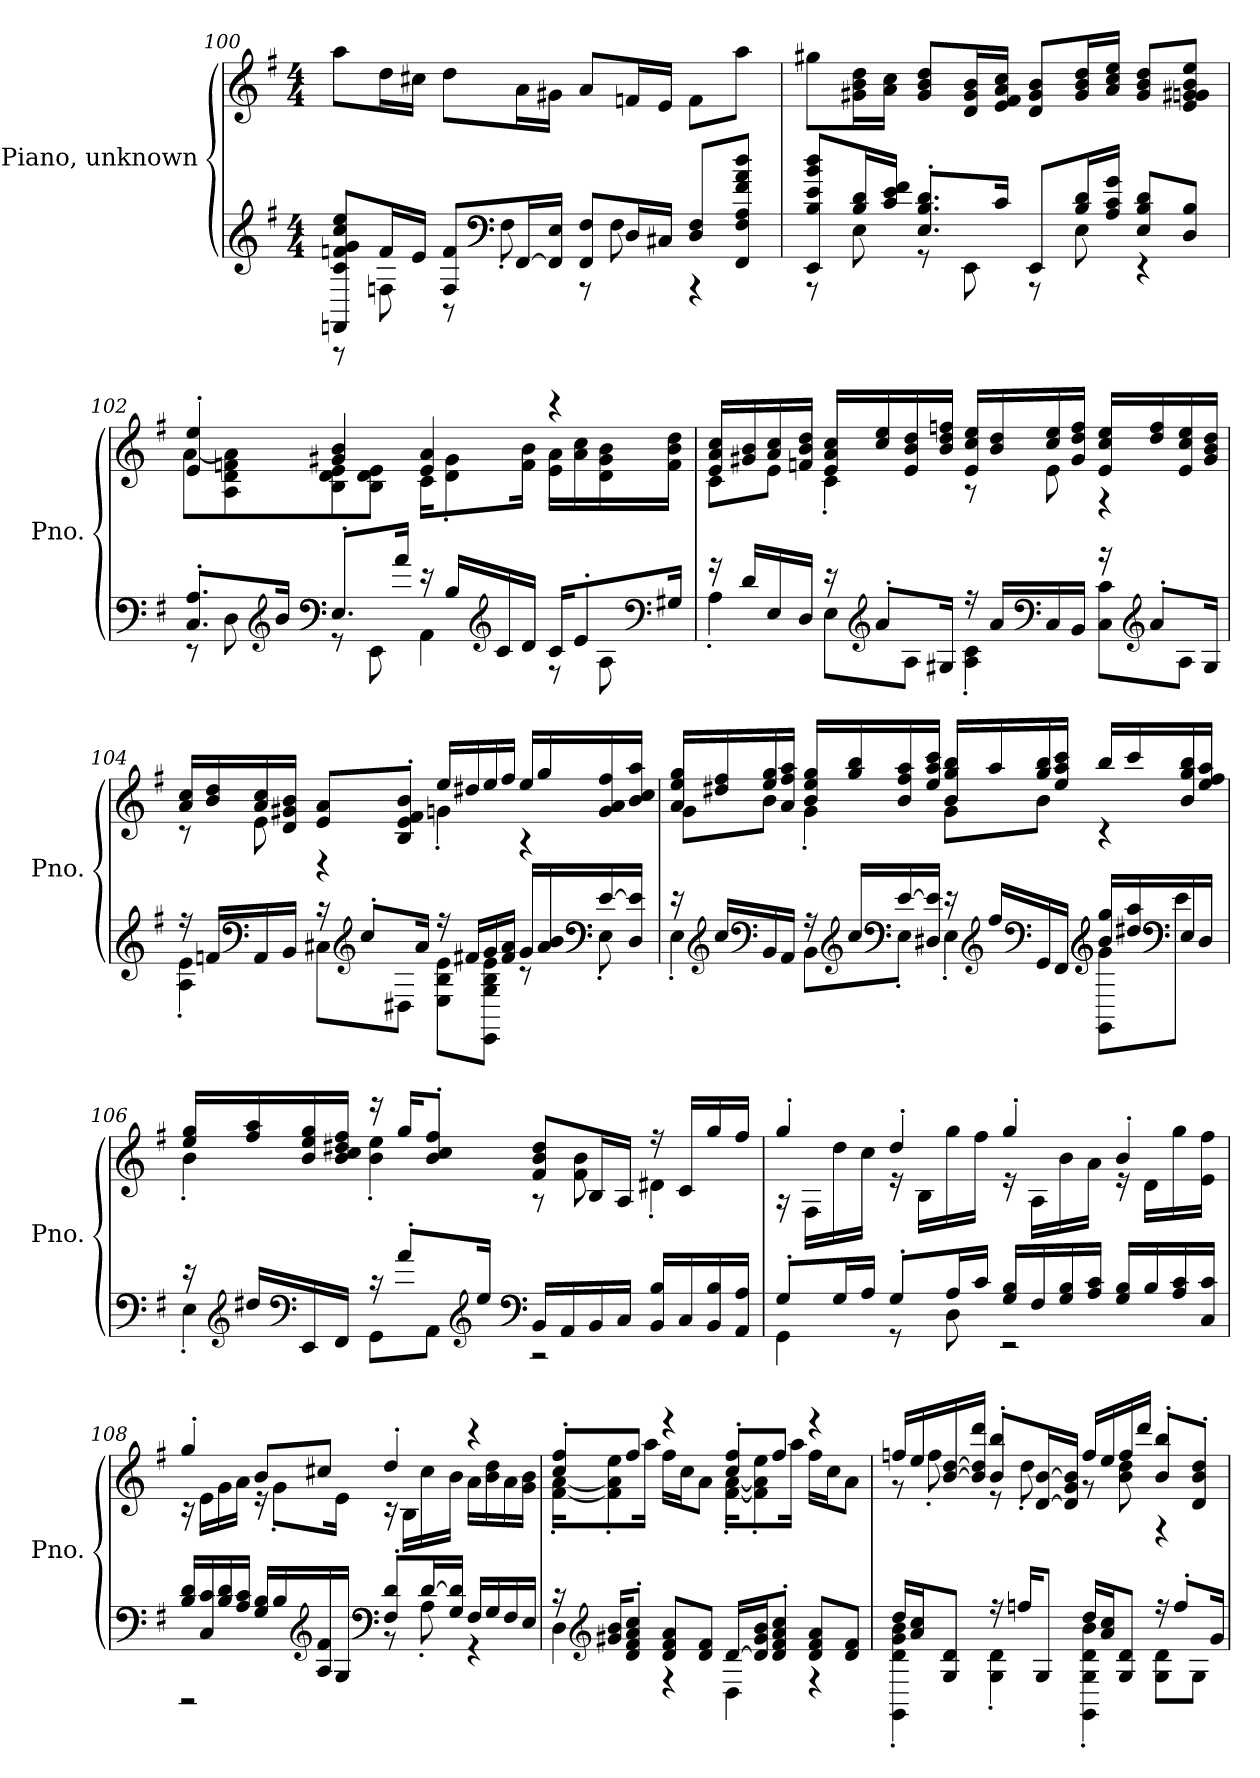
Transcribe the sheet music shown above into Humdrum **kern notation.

**kern	**kern
*part1	*part1
*staff2	*staff1
*I"Piano, unknown	*
*I'Pno.	*
*clefG2	*clefG2
*k[f#]	*k[f#]
*M4/4	*M4/4
=100	=100
*^	*
8FFn/ 8c/ 8fn/ 8g/ 8cc/ 8ee/L	8r	8aa\L
16f/L	8Fn\	16dd\L
16e/JJ	.	16cc#X\JJ
8F/ 8f/L	8r	8dd\L
*clefF4	*	*
[16FF/L	8F'\	16a\L
16FF/] 16E/JJ	.	16g#X\JJ
8FF/ 8F/L	8r	8a/L
16D/L	8F\	16fn/L
16C#X/JJ	.	16e/JJ
8D/ 8F/L	4r	8f\L
8FF/ 8F/ 8A/ 8f/ 8a/ 8dd/J	.	8aa\J
!!LO:LB:g=z
=101	=101	=101
8EE/ 8B/ 8e/ 8b/ 8dd/L	8r	8gg#X\L
16B/ 16d/L	8E\	16g#X\ 16b\ 16dd\L
16c/ 16e/ 16f#/JJ	.	16a\ 16cc\JJ
8.E/' 8.B/' 8.d/'L	8r	8g#/ 8b/ 8dd/L
.	8EE\	16d/ 16g#/ 16b/L
16c/Jk	.	16e/ 16f#/ 16a/ 16cc/JJ
8EE/L	8r	8d/ 8g#/ 8b/L
16B/ 16d/L	8E\	16g#/ 16b/ 16dd/L
16A/ 16c/ 16g/JJ	.	16a/ 16cc/ 16ee/JJ
8E/ 8B/ 8d/L	4r	8g#/ 8b/ 8dd/L
8D/ 8B/J	.	8e/ 8gn/ 8g#X/ 8b/ 8ee/J
=102	=102	=102
*	*	*^
8.C/' 8.A/'L	8r	4e/' 4ee/'	[8a\L
.	8D\	.	8A\ 8d\ 8fn\ 8a\]
*clefG2	*	*	*
16b/Jk	.	.	.
*clefF4	*	*	*
8.E'/L	8r	4g#X/ 4b/	8B\ 8d\ 8e\
.	8EE\	.	8B\ 8d\ 8e\J
16a/Jk	.	.	.
16r	4AA\	4e/ 4a/	16c\KL
16B/LL	.	.	8d\' 8g#\'
*clefG2	*	*	*
16c/	.	.	.
16d/JJ	.	.	16f\ 16b\Jk
16c/KL	8r	4r	16e\ 16a\LL
8e'/	.	.	16a\ 16cc\
.	8A\	.	16d\ 16g#\ 16b\
*clefF4	*	*	*
16G#X/Jk	.	.	16f\ 16b\ 16dd\JJ
!!LO:PB:g=z	!!
=103	=103	=103	=103
16r	4A'\	16e/ 16a/ 16cc/LL	8c\L
16d/LL	.	16g#X/ 16b/	.
16E/	.	16a/ 16cc/	8e\J
16D/JJ	.	16fn/ 16b/ 16dd/JJ	.
16r	8E\L	16e/ 16a/ 16cc/LL	4c'\
*clefG2	*	*	*
8a'/L	.	16cc/ 16ee/	.
.	8A\J	16e/ 16b/ 16dd/	.
16G#X/Jk	.	16b/ 16dd/ 16ffn/JJ	.
16r	4A\' 4c\'	16e/ 16cc/ 16ee/LL	8r
16a/LL	.	16b/ 16dd/	.
*clefF4	*	*	*
16C/	.	16cc/ 16ee/	8e\
16BB/JJ	.	16g#/ 16dd/ 16ff/JJ	.
16r	8C\ 8c\L	16e/ 16cc/ 16ee/LL	4r
*clefG2	*	*	*
8a'/L	.	16dd/ 16ff/	.
.	8A\J	16e/ 16cc/ 16ee/	.
16G#/Jk	.	16g#/ 16b/ 16dd/JJ	.
!!LO:LB:g=z	!!
=104	=104	=104	=104
16r	4A\' 4e\'	16a/ 16cc/LL	8r
16fn/LL	.	16b/ 16dd/	.
*clefF4	*	*	*
16AA/	.	16a/ 16cc/	8e\
16BB/JJ	.	16d/ 16g#X/ 16b/JJ	.
16r	8C#X\L	8e/ 8a/L	4r
*clefG2	*	*	*
8cc'/L	.	.	.
.	8D#X\J	8B/' 8e/' 8f#/' 8b/'J	.
16a/Jk	.	.	.
16r	8E\ 8B\ 8e\L	16ee/LL	4gn'\
16f#X/LL	.	16dd#X/	.
16g/	8EE\ 8G\ 8B\ 8e\J	16ee/	.
16f#/ 16a/JJ	.	16ff#/JJ	.
16g/LL	8r	16ee/LL	4r
16a/ 16b/	.	16gg/	.
*clefF4	*	*	*
[16e/	8E'\	16g/ 16a/ 16ff#/	.
16D#/ 16e/]JJ	.	16b/ 16cc/ 16aa/JJ	.
!!LO:LB:g=z	!!
=105	=105	=105	=105
16r	4E'\	16a/ 16ee/ 16gg/LL	8g\L
*clefG2	*	*	*
16cc/LL	.	16dd#X/ 16ff#/	.
*clefF4	*	*	*
16BB/	.	16ee/ 16gg/	8b\J
16AA/JJ	.	16a/ 16ff#/ 16aa/JJ	.
16r	8BB\L	16b/ 16ee/ 16gg/LL	4g'\
*clefG2	*	*	*
16cc/LL	.	16gg/ 16bb/	.
*clefF4	*	*	*
[16e/	8E'\J	16b/ 16ff#/ 16aa/	.
16D#X/ 16e/]JJ	.	16ee/ 16aa/ 16ccc/JJ	.
16r	4E'\	16b/ 16gg/ 16bb/LL	8g\L
*clefG2	*	*	*
16ff#/LL	.	16aa/	.
*clefF4	*	*	*
16GG/	.	16gg/ 16bb/	8b\J
16FF#/JJ	.	16ee/ 16aa/ 16ccc/JJ	.
*clefG2	*	*	*
16b/ 16gg/LL	8GG\ 8g\L	16bb/LL	4r
16dd#X/ 16aa/	.	16ccc/	.
*clefF4	*	*	*
16E/	8e\J	16b/ 16gg/ 16bb/	.
16D#/JJ	.	16ee/ 16ff#/ 16aa/JJ	.
!!LO:LB:g=z	!!
=106	=106	=106	=106
16r	4E'\	16ee/ 16gg/LL	4b'\
*clefG2	*	*	*
16dd#X/LL	.	16ff#/ 16aa/	.
*clefF4	*	*	*
16EE/	.	16b/ 16ee/ 16gg/	.
16FF#/JJ	.	16b/ 16cc/ 16dd#X/ 16ff#/JJ	.
16r	8GG\L	16r	4b\' 4ee\'
8a'/L	.	16gg/KL	.
.	8AA\J	8b/' 8cc/' 8ff#/'J	.
*clefG2	*	*	*
16ee/Jk	.	.	.
*clefF4	*	*	*
16BB/LL	2r	8f#/ 8b/ 8dd#/L	8r
16AA/	.	.	.
16BB/	.	16B/L	8f#\ 8b\
16C/JJ	.	16A/JJ	.
16BB/ 16B/LL	.	16r	4d#X'\
16C/	.	16c/LL	.
16BB/ 16B/	.	16gg/	.
16AA/ 16A/JJ	.	16ff#/JJ	.
=107	=107	=107	=107
8G'/L	4GG\	4gg'/	16r
.	.	.	16F#\LL
16G/L	.	.	16dd\
16A/JJ	.	.	16cc\JJ
8G'/L	8r	4dd'/	16r
.	.	.	16B\LL
16A/L	8D\	.	16gg\
16c/JJ	.	.	16ff#\JJ
16G/ 16B/LL	2r	4gg'/	16r
16F#/	.	.	16A\LL
16G/ 16B/	.	.	16b\
16A/ 16c/JJ	.	.	16a\JJ
16G/ 16B/LL	.	4b'/	16r
16B/	.	.	16d\LL
16A/ 16c/	.	.	16gg\
16C/ 16c/JJ	.	.	16e\ 16ff#\JJ
!!LO:LB:g=z	!!
=108	=108	=108	=108
16B/ 16d/LL	2r	4gg'/	16r
16C/ 16c/	.	.	16e\LL
16B/ 16d/	.	.	16g\
16A/ 16c/JJ	.	.	16a\JJ
16G/ 16B/LL	.	8b/L	16r
16B/	.	.	8g'\L
*clefG2	*	*	*
16A/ 16f#/	.	8cc#X/J	.
16G/JJ	.	.	16e\Jk
*clefF4	*	*	*
8F#/' 8d/'L	8r	4dd'/	16r
.	.	.	16B\LL
[16d/L	8A'\	.	16cc#\
16G/ 16d/]JJ	.	.	16b\JJ
16F#/LL	4r	4r	16a\LL
16G/	.	.	16b\ 16dd\
16F#/	.	.	16a\
16E/JJ	.	.	16g\ 16b\JJ
=109	=109	=109	=109
16r	4D\	8cc/' 8ff#/'L	[16f#\' [16a\'KL
*clefG2	*	*	*
16g#X/ 16b/KL	.	.	8f#\]' 8a\]' 8ee\'
8d/' 8f#/' 8a/' 8cc/'J	.	8ff#/J	.
.	.	.	16aa\Jk
8d/ 8f#/ 8a/L	4r	4r	16ff#\LL
.	.	.	16cc\J
8d/ 8f#/J	.	.	8a\J
[16d/LL	4D\	8cc/' 8ff#/'L	[16f#\' [16a\'KL
16d/] 16g#/ 16b/J	.	.	8f#\]' 8a\]' 8ee\'
8d/' 8f#/' 8a/' 8cc/'J	.	8ff#/J	.
.	.	.	16aa\Jk
8d/ 8f#/ 8a/L	4r	4r	16ff#\LL
.	.	.	16cc\J
8d/ 8f#/J	.	.	8a\J
!!LO:LB:g=z	!!
=110	=110	=110	=110
16dd/LL	4GG\' 4d\' 4g\' 4b\'	16ffn/LL	8r
16a/ 16cc/J	.	16ee/	.
8G/ 8d/J	.	[16b/ [16dd/	8ff'\
.	.	16b/] 16dd/] 16ddd/JJ	.
16r	4G\' 4d\'	8b/' 8bb/'L	8r
16ffn/KL	.	.	.
8G/J	.	[16d/ [16b/L	8dd'\
.	.	16d/] 16g/ 16b/]JJ	.
16dd/LL	4GG\' 4G\' 4d\' 4b\'	16ff/LL	8r
16a/ 16cc/J	.	16ee/	.
8G/ 8d/J	.	16ff/	8b\ 8dd\
.	.	16ddd/JJ	.
16r	8G\ 8d\L	8b/' 8bb/'L	4r
8ff'/L	.	.	.
.	8G\J	8d/' 8b/' 8dd/'J	.
16g/Jk	.	.	.
*v	*v	*	*
*	*v	*v
=	=
*-	*-
